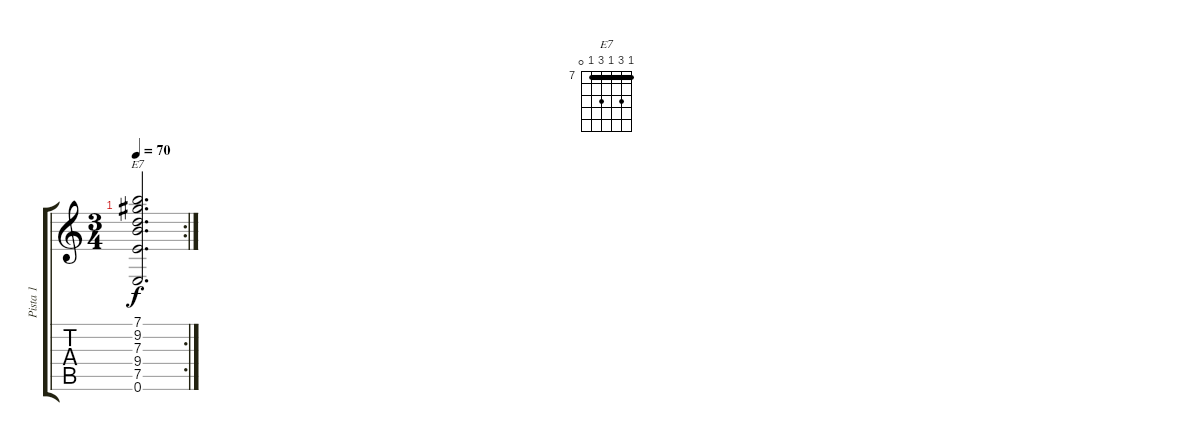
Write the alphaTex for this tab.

\track ("Pista 1" "Pista 1") {instrument electricguitarclean}
\staff {score tabs}
\tuning (E4 B3 G3 D3 A2 E2) {hide}
\chord ("E7" 7 9 7 9 7 0) {firstfret 7 barre 7}
\rc 2
\ts (3 4)
\tempo 70
\clef g2
\ks c
(7.1 9.2 7.3 9.4 7.5 0.6).2{d ch "E7" dy f}
